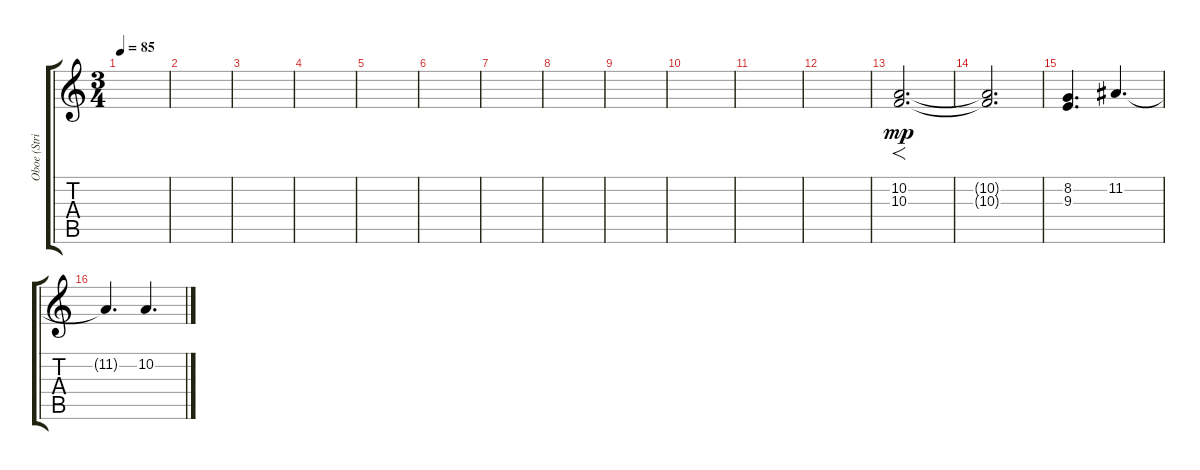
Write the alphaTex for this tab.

\track ("Oboe (Strings Harmony)" "Oboe (Stri") {instrument oboe}
\staff {score tabs}
\tuning (E4 B3 G3 D3 A2 E2) {hide}
\ts (3 4)
\tempo 85
\clef g2
\ks c
|
|
|
|
|
|
|
|
|
|
|
|
(10.2 10.3).2{f d dy mp} |
(10.2{t} 10.3{t}).2{d} |
(8.2 9.3).4{d} 11.2.4{d} |
11.2{t}.4{d} 10.2.4{d}
